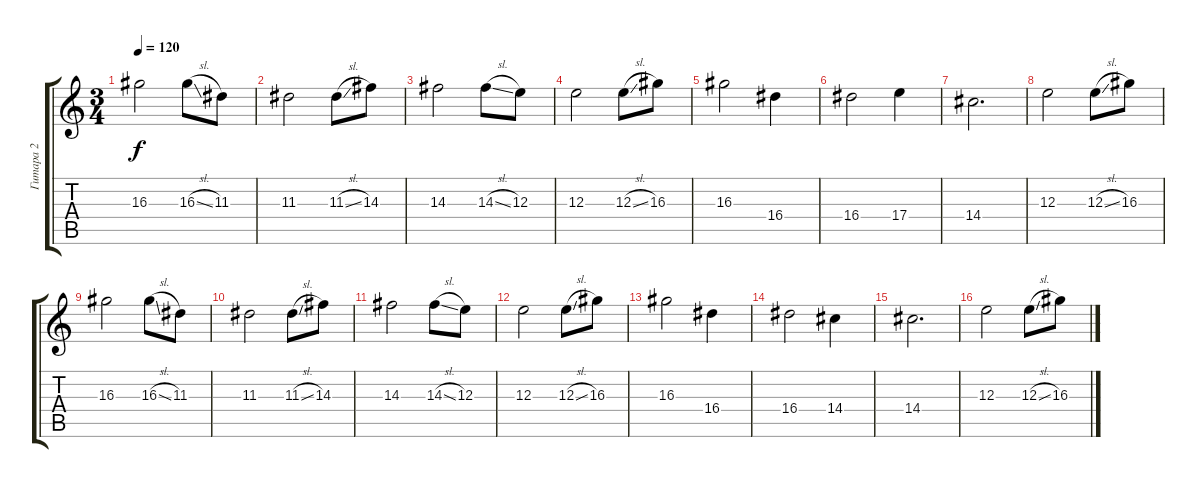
\track ("Гитара 2" "Гитара 2") {instrument distortionguitar}
\staff {score tabs}
\tuning (Db4 Ab3 E3 B2 Gb2 Db2) {hide}
\ts (3 4)
\tempo 120
\clef g2
\ks c
16.3.2{dy f} 16.3{sl}.8 11.3.8 |
11.3.2 11.3{sl}.8 14.3.8 |
14.3.2 14.3{sl}.8 12.3.8 |
12.3.2 12.3{sl}.8 16.3.8 |
16.3.2 16.4.4 |
16.4.2 17.4.4 |
14.4.2{d} |
12.3.2 12.3{sl}.8 16.3.8 |
16.3.2 16.3{sl}.8 11.3.8 |
11.3.2 11.3{sl}.8 14.3.8 |
14.3.2 14.3{sl}.8 12.3.8 |
12.3.2 12.3{sl}.8 16.3.8 |
16.3.2 16.4.4 |
16.4.2 14.4.4 |
14.4.2{d} |
12.3.2 12.3{sl}.8 16.3.8
